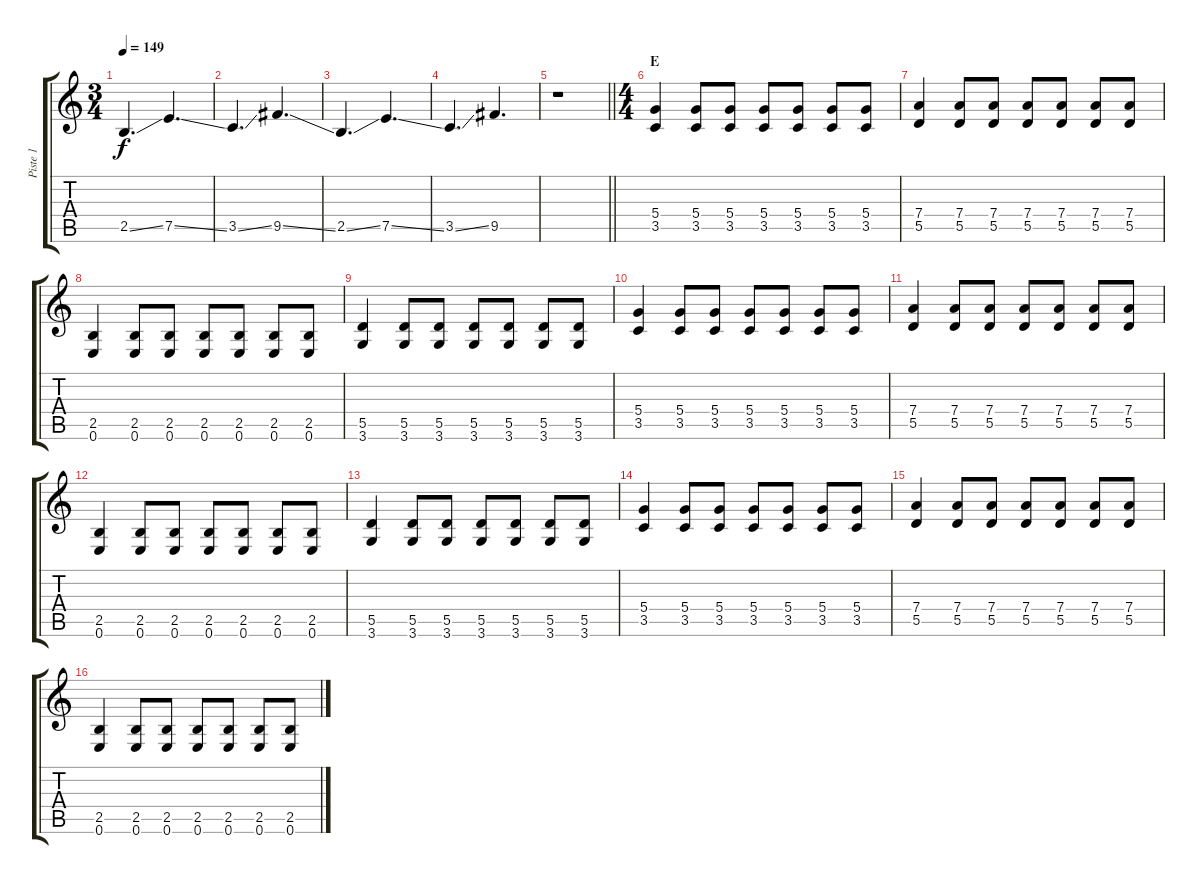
\track ("Piste 1" "Piste 1") {instrument electricguitarmuted}
\staff {score tabs}
\tuning (E4 B3 G3 D3 A2 E2) {hide}
\ts (3 4)
\tempo 149
\clef g2
\ks c
2.5{ss}.4{d dy f} 7.5{ss}.4{d} |
3.5{ss}.4{d} 9.5{ss}.4{d} |
2.5{ss}.4{d} 7.5{ss}.4{d} |
3.5{ss}.4{d} 9.5.4{d} |
\barLineRight lightlight
r.1 |
\ts (4 4)
\section ("" "E")
(5.4 3.5).4{instrument distortionguitar} (5.4 3.5).8 (5.4 3.5).8 (5.4 3.5).8 (5.4 3.5).8 (5.4 3.5).8 (5.4 3.5).8 |
(7.4 5.5).4 (7.4 5.5).8 (7.4 5.5).8 (7.4 5.5).8 (7.4 5.5).8 (7.4 5.5).8 (7.4 5.5).8 |
(2.5 0.6).4 (2.5 0.6).8 (2.5 0.6).8 (2.5 0.6).8 (2.5 0.6).8 (2.5 0.6).8 (2.5 0.6).8 |
(5.5 3.6).4 (5.5 3.6).8 (5.5 3.6).8 (5.5 3.6).8 (5.5 3.6).8 (5.5 3.6).8 (5.5 3.6).8 |
(5.4 3.5).4 (5.4 3.5).8 (5.4 3.5).8 (5.4 3.5).8 (5.4 3.5).8 (5.4 3.5).8 (5.4 3.5).8 |
(7.4 5.5).4 (7.4 5.5).8 (7.4 5.5).8 (7.4 5.5).8 (7.4 5.5).8 (7.4 5.5).8 (7.4 5.5).8 |
(2.5 0.6).4 (2.5 0.6).8 (2.5 0.6).8 (2.5 0.6).8 (2.5 0.6).8 (2.5 0.6).8 (2.5 0.6).8 |
(5.5 3.6).4 (5.5 3.6).8 (5.5 3.6).8 (5.5 3.6).8 (5.5 3.6).8 (5.5 3.6).8 (5.5 3.6).8 |
(5.4 3.5).4 (5.4 3.5).8 (5.4 3.5).8 (5.4 3.5).8 (5.4 3.5).8 (5.4 3.5).8 (5.4 3.5).8 |
(7.4 5.5).4 (7.4 5.5).8 (7.4 5.5).8 (7.4 5.5).8 (7.4 5.5).8 (7.4 5.5).8 (7.4 5.5).8 |
(2.5 0.6).4 (2.5 0.6).8 (2.5 0.6).8 (2.5 0.6).8 (2.5 0.6).8 (2.5 0.6).8 (2.5 0.6).8
